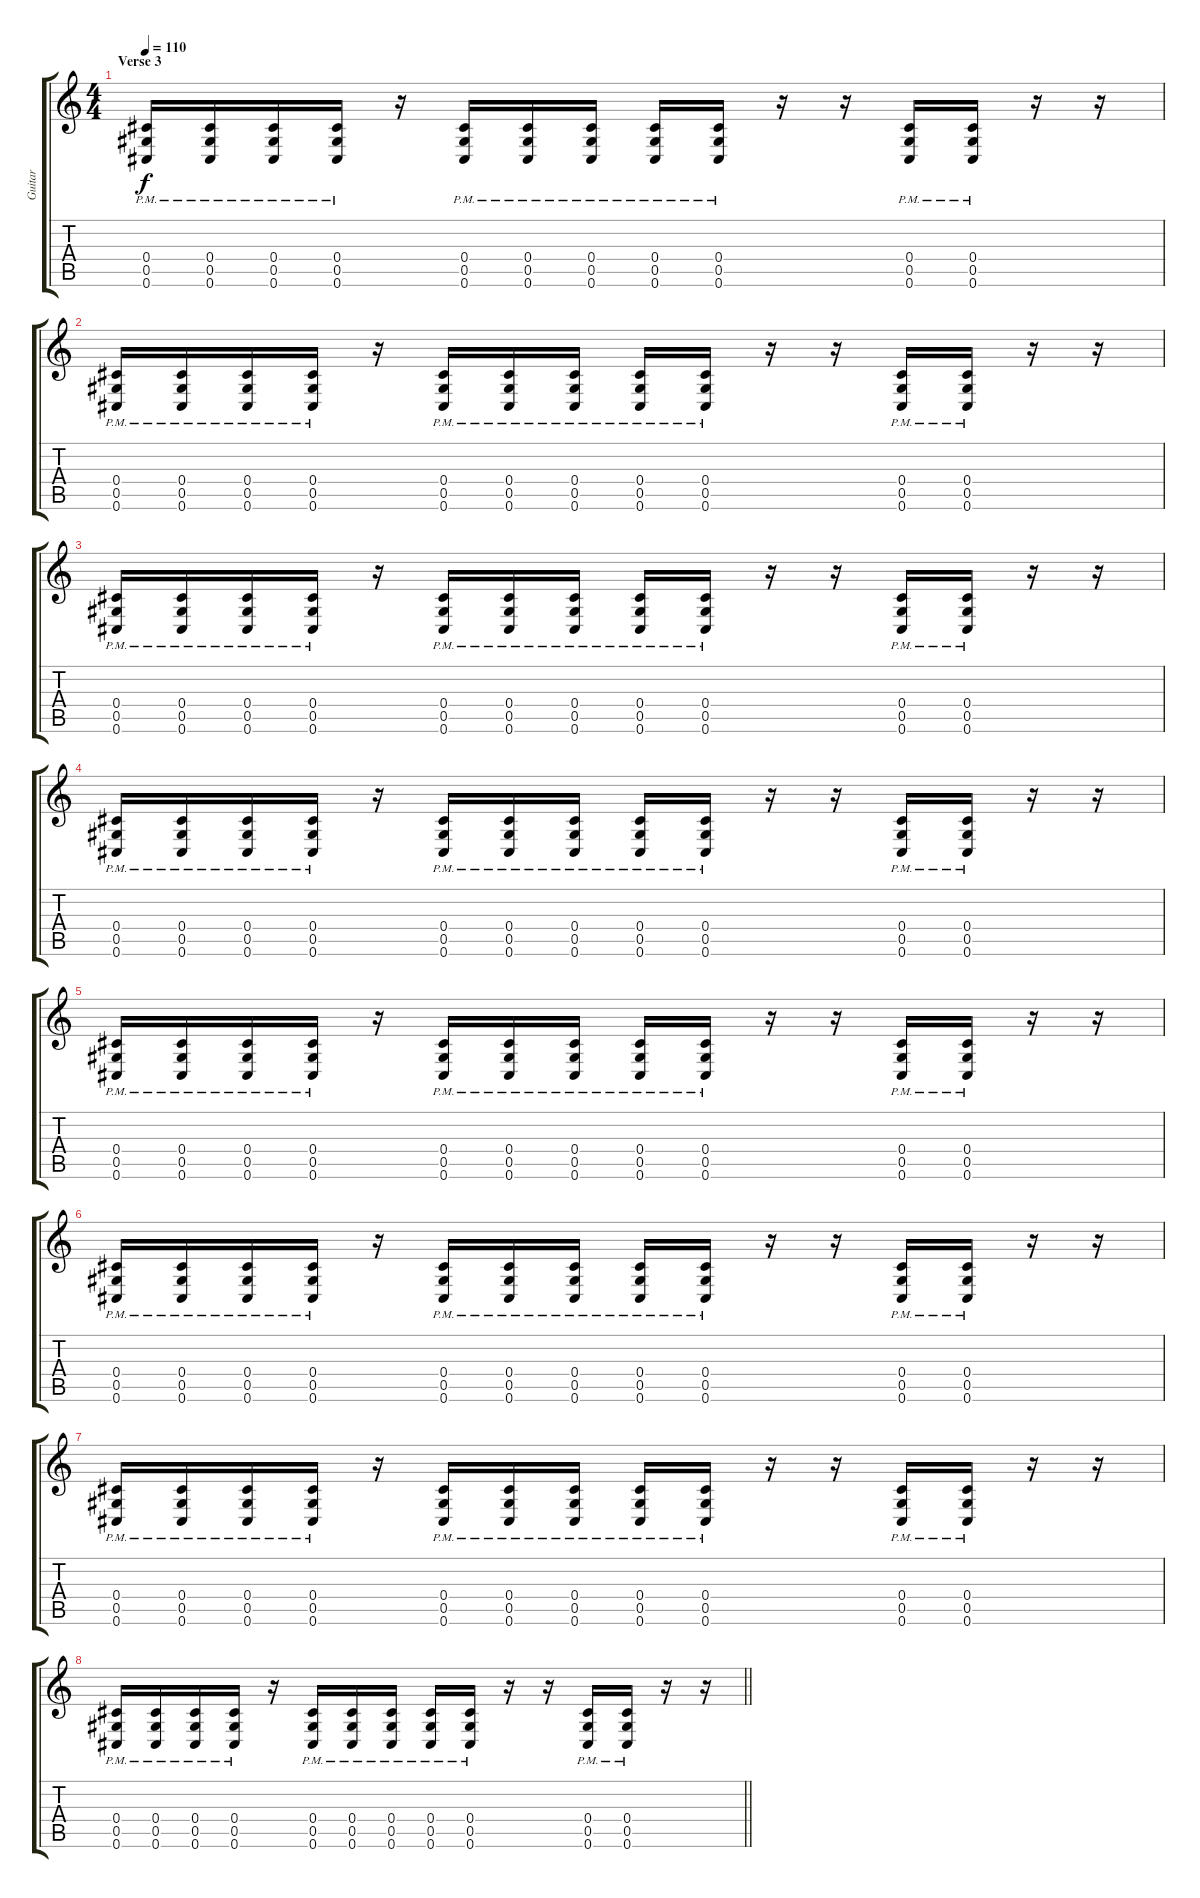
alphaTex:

\track ("Guitar" "Guitar") {instrument distortionguitar}
\staff {score tabs}
\tuning (Eb4 Bb3 Gb3 Db3 Ab2 Db2) {hide}
\ts (4 4)
\section ("" "Verse 3")
\tempo 110
\clef g2
\ks c
(0.4{pm} 0.5{pm} 0.6{pm}).16{dy f} (0.4{pm} 0.5{pm} 0.6{pm}).16 (0.4{pm} 0.5{pm} 0.6{pm}).16 (0.4{pm} 0.5{pm} 0.6{pm}).16 r.16 (0.4{pm} 0.5{pm} 0.6{pm}).16 (0.4{pm} 0.5{pm} 0.6{pm}).16 (0.4{pm} 0.5{pm} 0.6{pm}).16 (0.4{pm} 0.5{pm} 0.6{pm}).16 (0.4{pm} 0.5{pm} 0.6{pm}).16 r.16 r.16 (0.4{pm} 0.5{pm} 0.6{pm}).16 (0.4{pm} 0.5{pm} 0.6{pm}).16 r.16 r.16 |
(0.4{pm} 0.5{pm} 0.6{pm}).16 (0.4{pm} 0.5{pm} 0.6{pm}).16 (0.4{pm} 0.5{pm} 0.6{pm}).16 (0.4{pm} 0.5{pm} 0.6{pm}).16 r.16 (0.4{pm} 0.5{pm} 0.6{pm}).16 (0.4{pm} 0.5{pm} 0.6{pm}).16 (0.4{pm} 0.5{pm} 0.6{pm}).16 (0.4{pm} 0.5{pm} 0.6{pm}).16 (0.4{pm} 0.5{pm} 0.6{pm}).16 r.16 r.16 (0.4{pm} 0.5{pm} 0.6{pm}).16 (0.4{pm} 0.5{pm} 0.6{pm}).16 r.16 r.16 |
(0.4{pm} 0.5{pm} 0.6{pm}).16 (0.4{pm} 0.5{pm} 0.6{pm}).16 (0.4{pm} 0.5{pm} 0.6{pm}).16 (0.4{pm} 0.5{pm} 0.6{pm}).16 r.16 (0.4{pm} 0.5{pm} 0.6{pm}).16 (0.4{pm} 0.5{pm} 0.6{pm}).16 (0.4{pm} 0.5{pm} 0.6{pm}).16 (0.4{pm} 0.5{pm} 0.6{pm}).16 (0.4{pm} 0.5{pm} 0.6{pm}).16 r.16 r.16 (0.4{pm} 0.5{pm} 0.6{pm}).16 (0.4{pm} 0.5{pm} 0.6{pm}).16 r.16 r.16 |
(0.4{pm} 0.5{pm} 0.6{pm}).16 (0.4{pm} 0.5{pm} 0.6{pm}).16 (0.4{pm} 0.5{pm} 0.6{pm}).16 (0.4{pm} 0.5{pm} 0.6{pm}).16 r.16 (0.4{pm} 0.5{pm} 0.6{pm}).16 (0.4{pm} 0.5{pm} 0.6{pm}).16 (0.4{pm} 0.5{pm} 0.6{pm}).16 (0.4{pm} 0.5{pm} 0.6{pm}).16 (0.4{pm} 0.5{pm} 0.6{pm}).16 r.16 r.16 (0.4{pm} 0.5{pm} 0.6{pm}).16 (0.4{pm} 0.5{pm} 0.6{pm}).16 r.16 r.16 |
(0.4{pm} 0.5{pm} 0.6{pm}).16 (0.4{pm} 0.5{pm} 0.6{pm}).16 (0.4{pm} 0.5{pm} 0.6{pm}).16 (0.4{pm} 0.5{pm} 0.6{pm}).16 r.16 (0.4{pm} 0.5{pm} 0.6{pm}).16 (0.4{pm} 0.5{pm} 0.6{pm}).16 (0.4{pm} 0.5{pm} 0.6{pm}).16 (0.4{pm} 0.5{pm} 0.6{pm}).16 (0.4{pm} 0.5{pm} 0.6{pm}).16 r.16 r.16 (0.4{pm} 0.5{pm} 0.6{pm}).16 (0.4{pm} 0.5{pm} 0.6{pm}).16 r.16 r.16 |
(0.4{pm} 0.5{pm} 0.6{pm}).16 (0.4{pm} 0.5{pm} 0.6{pm}).16 (0.4{pm} 0.5{pm} 0.6{pm}).16 (0.4{pm} 0.5{pm} 0.6{pm}).16 r.16 (0.4{pm} 0.5{pm} 0.6{pm}).16 (0.4{pm} 0.5{pm} 0.6{pm}).16 (0.4{pm} 0.5{pm} 0.6{pm}).16 (0.4{pm} 0.5{pm} 0.6{pm}).16 (0.4{pm} 0.5{pm} 0.6{pm}).16 r.16 r.16 (0.4{pm} 0.5{pm} 0.6{pm}).16 (0.4{pm} 0.5{pm} 0.6{pm}).16 r.16 r.16 |
(0.4{pm} 0.5{pm} 0.6{pm}).16 (0.4{pm} 0.5{pm} 0.6{pm}).16 (0.4{pm} 0.5{pm} 0.6{pm}).16 (0.4{pm} 0.5{pm} 0.6{pm}).16 r.16 (0.4{pm} 0.5{pm} 0.6{pm}).16 (0.4{pm} 0.5{pm} 0.6{pm}).16 (0.4{pm} 0.5{pm} 0.6{pm}).16 (0.4{pm} 0.5{pm} 0.6{pm}).16 (0.4{pm} 0.5{pm} 0.6{pm}).16 r.16 r.16 (0.4{pm} 0.5{pm} 0.6{pm}).16 (0.4{pm} 0.5{pm} 0.6{pm}).16 r.16 r.16 |
\barLineRight lightlight
(0.4{pm} 0.5{pm} 0.6{pm}).16 (0.4{pm} 0.5{pm} 0.6{pm}).16 (0.4{pm} 0.5{pm} 0.6{pm}).16 (0.4{pm} 0.5{pm} 0.6{pm}).16 r.16 (0.4{pm} 0.5{pm} 0.6{pm}).16 (0.4{pm} 0.5{pm} 0.6{pm}).16 (0.4{pm} 0.5{pm} 0.6{pm}).16 (0.4{pm} 0.5{pm} 0.6{pm}).16 (0.4{pm} 0.5{pm} 0.6{pm}).16 r.16 r.16 (0.4{pm} 0.5{pm} 0.6{pm}).16 (0.4{pm} 0.5{pm} 0.6{pm}).16 r.16 r.16
